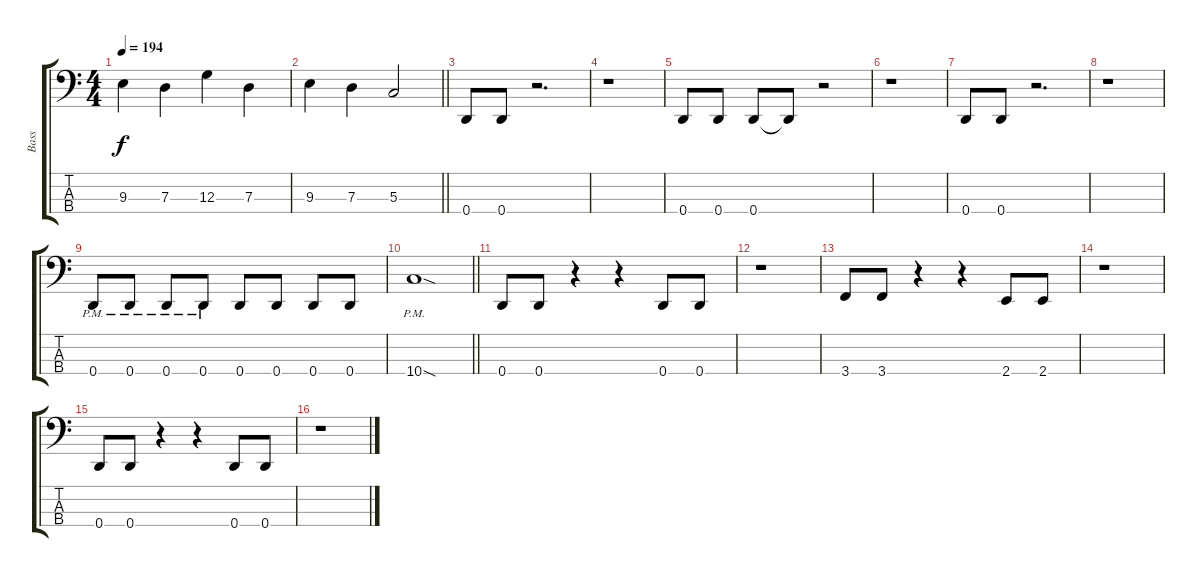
\track ("Bass" "Bass") {instrument electricbasspick}
\staff {score tabs}
\tuning (F2 C2 G1 D1) {hide}
\ts (4 4)
\tempo 194
\clef f4
\ks c
9.3.4{dy f} 7.3.4 12.3.4 7.3.4 |
\barLineRight lightlight
9.3.4 7.3.4 5.3.2 |
0.4.8 0.4.8 r.2{d} |
r.1 |
0.4.8 0.4.8 0.4.8 0.4{t}.8 r.2 |
r.1 |
0.4.8 0.4.8 r.2{d} |
r.1 |
0.4{pm}.8 0.4{pm}.8 0.4{pm}.8 0.4{pm}.8 0.4.8 0.4.8 0.4.8 0.4.8 |
\barLineRight lightlight
10.4{sod pm}.1 |
0.4.8 0.4.8 r.4 r.4 0.4.8 0.4.8 |
r.1 |
3.4.8 3.4.8 r.4 r.4 2.4.8 2.4.8 |
r.1 |
0.4.8 0.4.8 r.4 r.4 0.4.8 0.4.8 |
r.1
